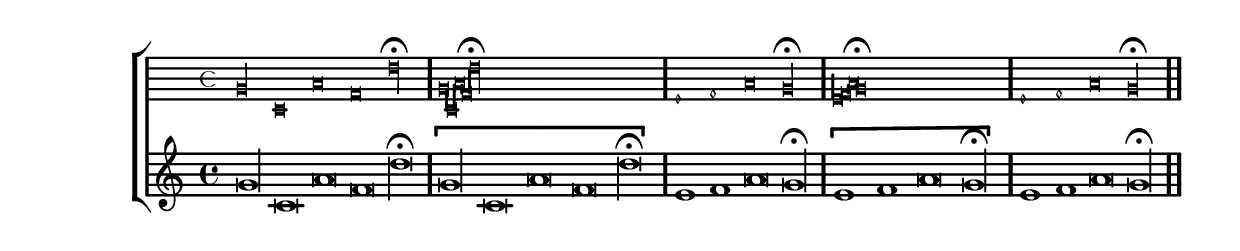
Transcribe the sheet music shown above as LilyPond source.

%%  Do not edit this file; it is auto-generated from LSR!
\version "2.11.23"

\header { texidoc = "
In mensural ligatures, notes with ancient durations are printed in a
tight manner. 
" }

% Note that the horizontal alignment of the fermatas is related to the
% graphical width of the ligatures rather than the musical moment in time.
% This is intended behaviour.

voice =  \transpose c c' {
  \set Score.timing = ##f
  \set Score.defaultBarType = "empty"
  g\longa c\breve a\breve f\breve d'\longa^\fermata
  \bar "|"
  \[
    g\longa c\breve a\breve f\breve d'\longa^\fermata
  \]
  \bar "|"
  e1 f1 a\breve g\longa^\fermata
  \bar "|"
  \[
    e1 f1 a\breve g\longa^\fermata
  \]
  \bar "|"
  e1 f1 a\breve g\longa^\fermata
  \bar "||"
}

\paper {
    line-thickness = \staff-space / 5.0
}
\score {
    \context ChoirStaff <<
	\new MensuralStaff <<
	    \context MensuralVoice <<
		\voice
	    >>
	>>
	\new Staff <<
	    \context Voice <<
		\voice
	    >>
	>>
    >>
    \layout {
	\context {
	    \Voice
	    \name MensuralVoice
	    \alias Voice
	    \remove Ligature_bracket_engraver
	    \consists Mensural_ligature_engraver
	    \override NoteHead #'style = #'mensural
	}
	\context {
	    \Staff
	    \name MensuralStaff
	    \alias Staff
	    \accepts MensuralVoice
	    \consists Custos_engraver
	    \override TimeSignature #'style = #'mensural
	    \override KeySignature #'glyph-name-alist = #alteration-mensural-glyph-name-alist
	    \override Accidental #'glyph-name-alist = #alteration-mensural-glyph-name-alist
	    \override Custos #'style = #'mensural
	    \override Custos #'neutral-position = #3
	    \override Custos #'neutral-direction = #-1
	    clefGlyph = #"clefs.petrucci-g"
	    clefPosition = #-2
	    clefOctavation = #-0
	}
	\context {
	    \RemoveEmptyStaffContext
	    \accepts MensuralVoice
        }
	\context {
	    \Score
	    \accepts MensuralStaff
	}
    }
}



